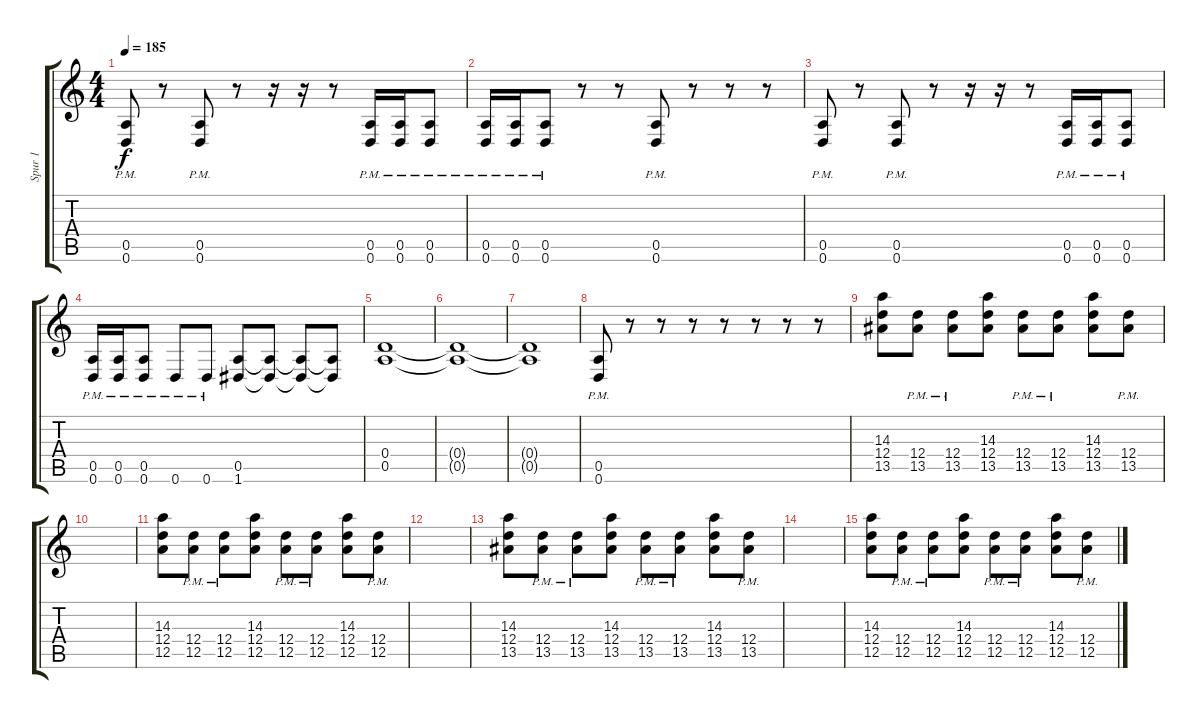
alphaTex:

\track ("Spur 1" "Spur 1") {instrument distortionguitar}
\staff {score tabs}
\tuning (E4 B3 G3 D3 A2 D2) {hide}
\ts (4 4)
\tempo 185
\clef g2
\ks c
(0.5{pm} 0.6{pm}).8{dy f} r.8 (0.5{pm} 0.6{pm}).8 r.8 r.16 r.16 r.8 (0.5{pm} 0.6{pm}).16 (0.5{pm} 0.6{pm}).16 (0.5{pm} 0.6{pm}).8 |
(0.5{pm} 0.6{pm}).16 (0.5{pm} 0.6{pm}).16 (0.5{pm} 0.6{pm}).8 r.8 r.8 (0.5{pm} 0.6{pm}).8 r.8 r.8 r.8 |
(0.5{pm} 0.6{pm}).8 r.8 (0.5{pm} 0.6{pm}).8 r.8 r.16 r.16 r.8 (0.5{pm} 0.6{pm}).16 (0.5{pm} 0.6{pm}).16 (0.5{pm} 0.6{pm}).8 |
(0.5{pm} 0.6{pm}).16 (0.5{pm} 0.6{pm}).16 (0.5{pm} 0.6{pm}).8 0.6{pm}.8 0.6{pm}.8 (0.5 1.6).8 (0.5{t} 1.6{t}).8 (0.5{t} 1.6{t}).8 (0.5{t} 1.6{t}).8 |
(0.4 0.5).1 |
(0.4{t} 0.5{t}).1 |
(0.4{t} 0.5{t}).1 |
(0.5{pm} 0.6{pm}).8 r.8 r.8 r.8 r.8 r.8 r.8 r.8 |
(14.3 12.4 13.5).8 (12.4{pm} 13.5{pm}).8 (12.4{pm} 13.5{pm}).8 (14.3 12.4 13.5).8 (12.4{pm} 13.5{pm}).8 (12.4{pm} 13.5{pm}).8 (14.3 12.4 13.5).8 (12.4{pm} 13.5{pm}).8 |
|
(14.3 12.4 12.5).8 (12.4{pm} 12.5{pm}).8 (12.4{pm} 12.5{pm}).8 (14.3 12.4 12.5).8 (12.4{pm} 12.5{pm}).8 (12.4{pm} 12.5{pm}).8 (14.3 12.4 12.5).8 (12.4{pm} 12.5{pm}).8 |
|
(14.3 12.4 13.5).8 (12.4{pm} 13.5{pm}).8 (12.4{pm} 13.5{pm}).8 (14.3 12.4 13.5).8 (12.4{pm} 13.5{pm}).8 (12.4{pm} 13.5{pm}).8 (14.3 12.4 13.5).8 (12.4{pm} 13.5{pm}).8 |
|
(14.3 12.4 12.5).8 (12.4{pm} 12.5{pm}).8 (12.4{pm} 12.5{pm}).8 (14.3 12.4 12.5).8 (12.4{pm} 12.5{pm}).8 (12.4{pm} 12.5{pm}).8 (14.3 12.4 12.5).8 (12.4{pm} 12.5{pm}).8
